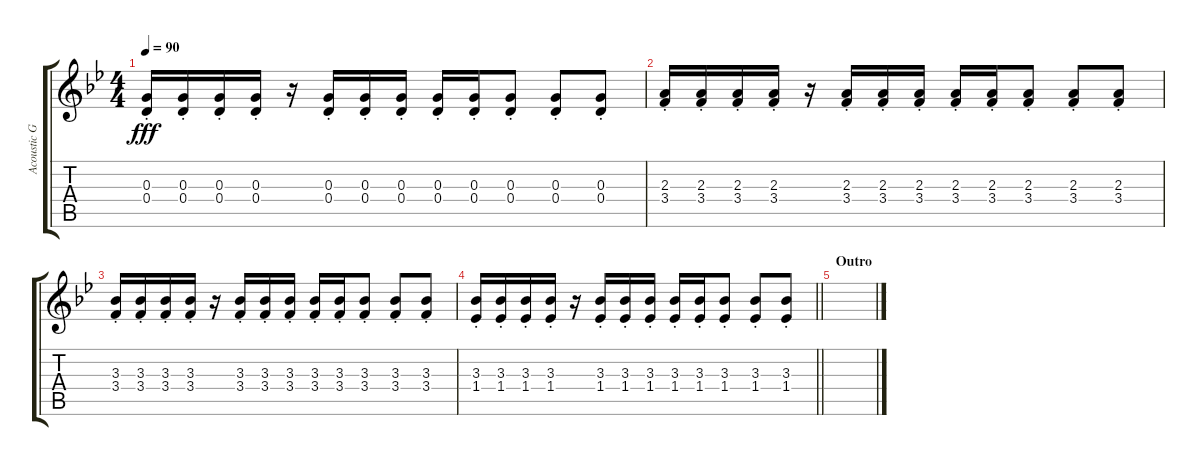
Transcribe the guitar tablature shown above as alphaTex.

\track ("Acoustic Guitar" "Acoustic G") {instrument acousticguitarsteel}
\staff {score tabs}
\tuning (E4 B3 G3 D3 A2 E2) {hide}
\ts (4 4)
\tempo 90
\clef g2
\ks bb
(0.3{st} 0.4{st}).16{dy fff} (0.3{st} 0.4{st}).16 (0.3{st} 0.4{st}).16 (0.3{st} 0.4{st}).16 r.16 (0.3{st} 0.4{st}).16 (0.3{st} 0.4{st}).16 (0.3{st} 0.4{st}).16 (0.3{st} 0.4{st}).16 (0.3{st} 0.4{st}).16 (0.3{st} 0.4{st}).8 (0.3{st} 0.4{st}).8 (0.3{st} 0.4{st}).8 |
(2.3{st} 3.4{st}).16 (2.3{st} 3.4{st}).16 (2.3{st} 3.4{st}).16 (2.3{st} 3.4{st}).16 r.16 (2.3{st} 3.4{st}).16 (2.3{st} 3.4{st}).16 (2.3{st} 3.4{st}).16 (2.3{st} 3.4{st}).16 (2.3{st} 3.4{st}).16 (2.3{st} 3.4{st}).8 (2.3{st} 3.4{st}).8 (2.3{st} 3.4{st}).8 |
(3.3{st} 3.4{st}).16 (3.3{st} 3.4{st}).16 (3.3{st} 3.4{st}).16 (3.3{st} 3.4{st}).16 r.16 (3.3{st} 3.4{st}).16 (3.3{st} 3.4{st}).16 (3.3{st} 3.4{st}).16 (3.3{st} 3.4{st}).16 (3.3{st} 3.4{st}).16 (3.3{st} 3.4{st}).8 (3.3{st} 3.4{st}).8 (3.3{st} 3.4{st}).8 |
\barLineRight lightlight
(3.3{st} 1.4{st}).16 (3.3{st} 1.4{st}).16 (3.3{st} 1.4{st}).16 (3.3{st} 1.4{st}).16 r.16 (3.3{st} 1.4{st}).16 (3.3{st} 1.4{st}).16 (3.3{st} 1.4{st}).16 (3.3{st} 1.4{st}).16 (3.3{st} 1.4{st}).16 (3.3{st} 1.4{st}).8 (3.3{st} 1.4{st}).8 (3.3{st} 1.4{st}).8 |
\section ("" "Outro")
